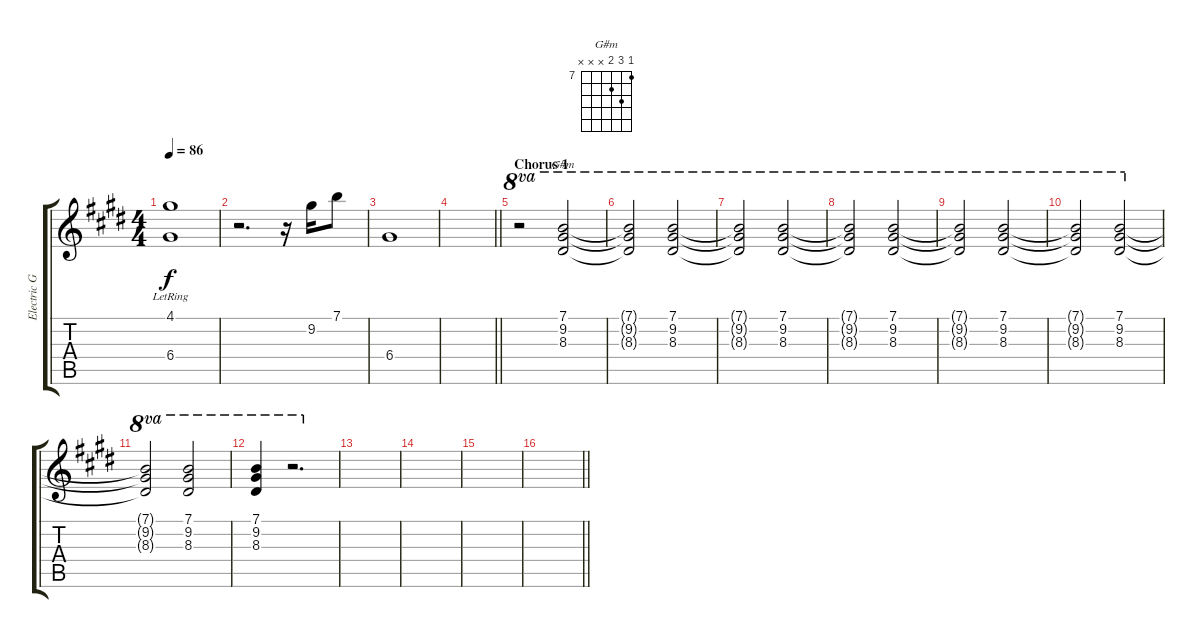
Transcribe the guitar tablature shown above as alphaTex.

\track ("Electric Guitar 2" "Electric G") {instrument electricguitarclean}
\staff {score tabs}
\tuning (E4 B3 G3 D3 A2 E2) {hide}
\chord ("G#m" 7 9 8 x x x) {firstfret 7}
\ts (4 4)
\tempo 86
\clef g2
\ks e
(4.1{lr} 6.4{lr}).1{dy f} |
r.2{d} r.16 9.2.16 7.1.8 |
6.4.1 |
\barLineRight lightlight
|
\section ("" "Chorus 1")
r.2{ot 8va} (7.1 9.2 8.3).2{ch "G#m" ot 8va} |
(7.1{t} 9.2{t} 8.3{t}).2{ot 8va} (7.1 9.2 8.3).2{ot 8va} |
(7.1{t} 9.2{t} 8.3{t}).2{ot 8va} (7.1 9.2 8.3).2{ot 8va} |
(7.1{t} 9.2{t} 8.3{t}).2{ot 8va} (7.1 9.2 8.3).2{ot 8va} |
(7.1{t} 9.2{t} 8.3{t}).2{ot 8va} (7.1 9.2 8.3).2{ot 8va} |
(7.1{t} 9.2{t} 8.3{t}).2{ot 8va} (7.1 9.2 8.3).2{ot 8va} |
(7.1{t} 9.2{t} 8.3{t}).2{ot 8va} (7.1 9.2 8.3).2{ot 8va} |
(7.1 9.2 8.3).4{ot 8va} r.2{d ot 8va} |
|
|
|
\barLineRight lightlight
